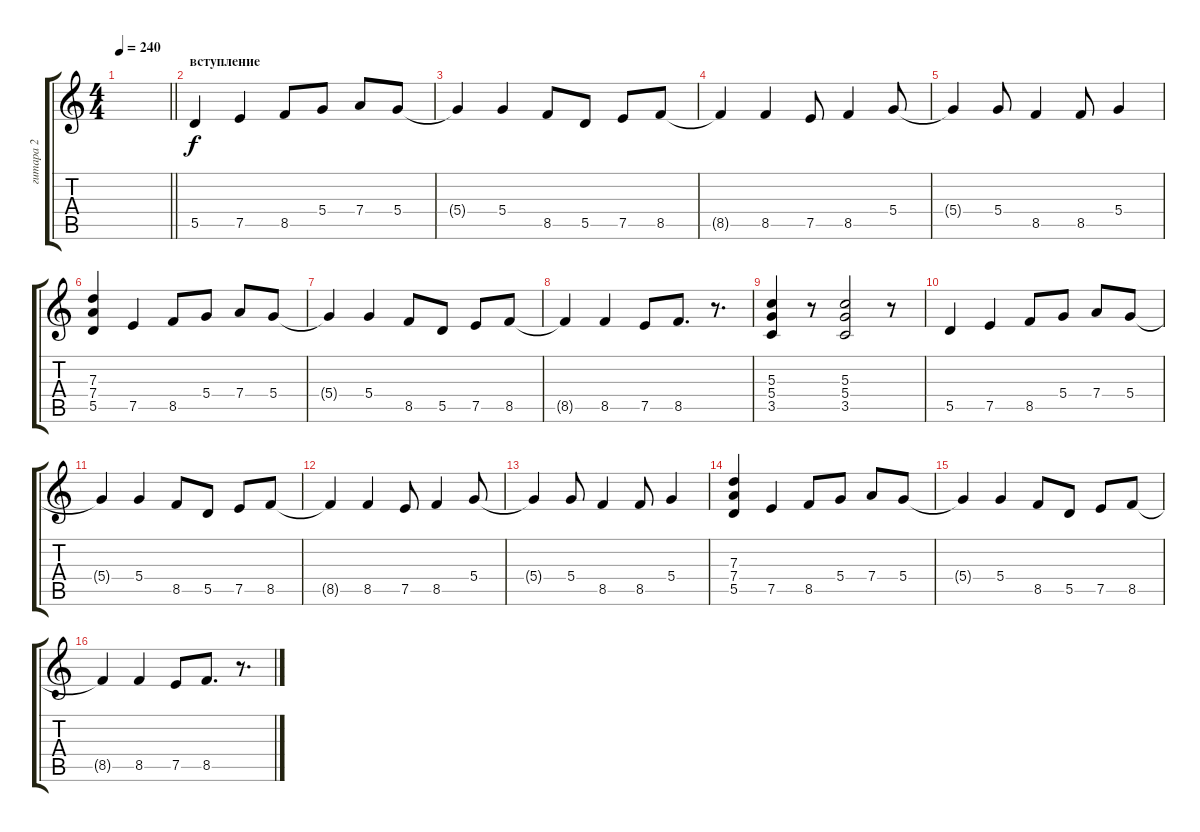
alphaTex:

\track ("гитара 2" "гитара 2") {instrument distortionguitar}
\staff {score tabs}
\tuning (E4 B3 G3 D3 A2 E2) {hide}
\ts (4 4)
\tempo 240
\clef g2
\barLineRight lightlight
\ks c
|
\section ("" "вступление")
5.5.4 7.5.4 8.5.8 5.4.8 7.4.8 5.4.8 |
5.4{t}.4 5.4.4 8.5.8 5.5.8 7.5.8 8.5.8 |
8.5{t}.4 8.5.4 7.5.8 8.5.4 5.4.8 |
5.4{t}.4 5.4.8 8.5.4 8.5.8 5.4.4 |
(7.3 7.4 5.5).4 7.5.4 8.5.8 5.4.8 7.4.8 5.4.8 |
5.4{t}.4 5.4.4 8.5.8 5.5.8 7.5.8 8.5.8 |
8.5{t}.4 8.5.4 7.5.8 8.5.8{d} r.8{d} |
(5.3 5.4 3.5).4 r.8 (5.3 5.4 3.5).2 r.8 |
5.5.4 7.5.4 8.5.8 5.4.8 7.4.8 5.4.8 |
5.4{t}.4 5.4.4 8.5.8 5.5.8 7.5.8 8.5.8 |
8.5{t}.4 8.5.4 7.5.8 8.5.4 5.4.8 |
5.4{t}.4 5.4.8 8.5.4 8.5.8 5.4.4 |
(7.3 7.4 5.5).4 7.5.4 8.5.8 5.4.8 7.4.8 5.4.8 |
5.4{t}.4 5.4.4 8.5.8 5.5.8 7.5.8 8.5.8 |
8.5{t}.4 8.5.4 7.5.8 8.5.8{d} r.8{d}
